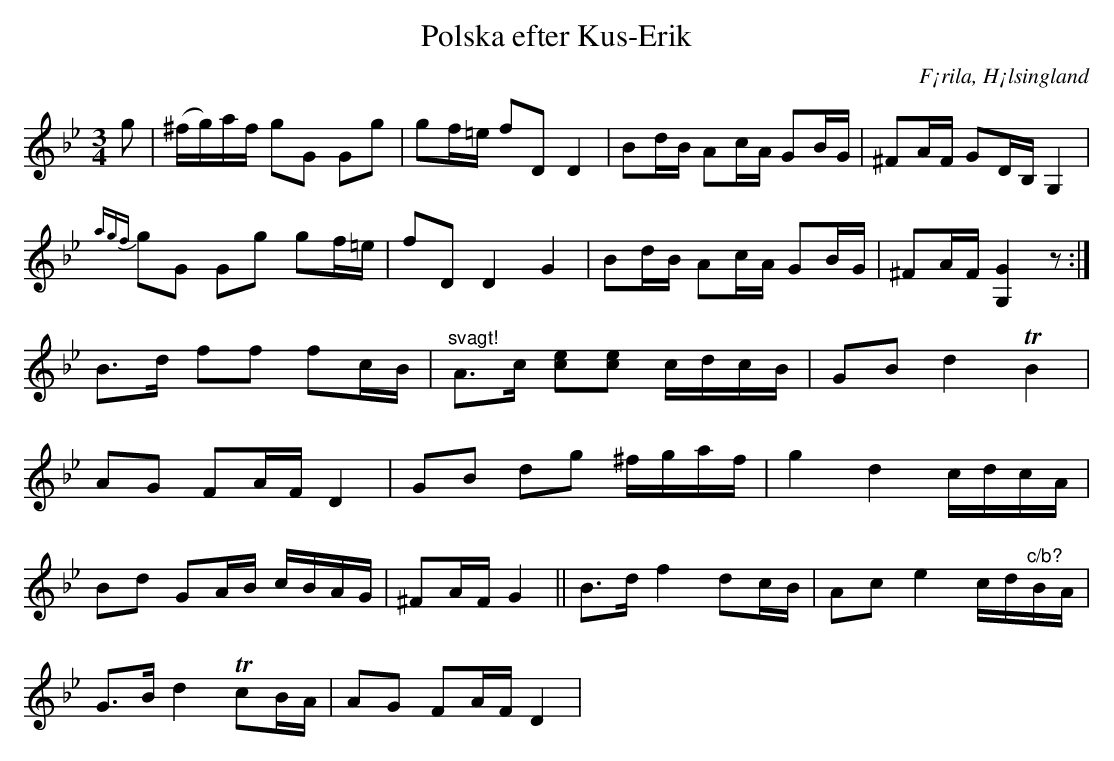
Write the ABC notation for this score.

X:1
T: Polska efter Kus-Erik
O: F¡rila, H¡lsingland
M: 3/4
L: 1/16
K: Gm
g2 | (^fg)af g2G2 G2g2 | g2f=e f2D2 D4 | B2dB A2cA G2BG | ^F2AF G2DB, G,4 |
{(3agf}g2G2 G2g2 g2f=e | f2D2 D4 G4 | B2dB A2cA G2BG | ^F2AF [G,G]4 z2 :|
B2>d2 f2f2 f2cB | "^svagt!"A2>c2 [c2e2][e2c2] cdcB | G2B2 d4 TB4 |
A2G2 F2AF D4 | G2B2 d2g2 ^fgaf | g4 d4 cdcA |
B2d2 G2AB cBAG | ^F2AF G4 || B2>d2 f4 d2cB | A2c2 e4 cd"^c/b?"BA |
G2>B2 d4 Tc2BA | A2G2 F2AF D4 |
